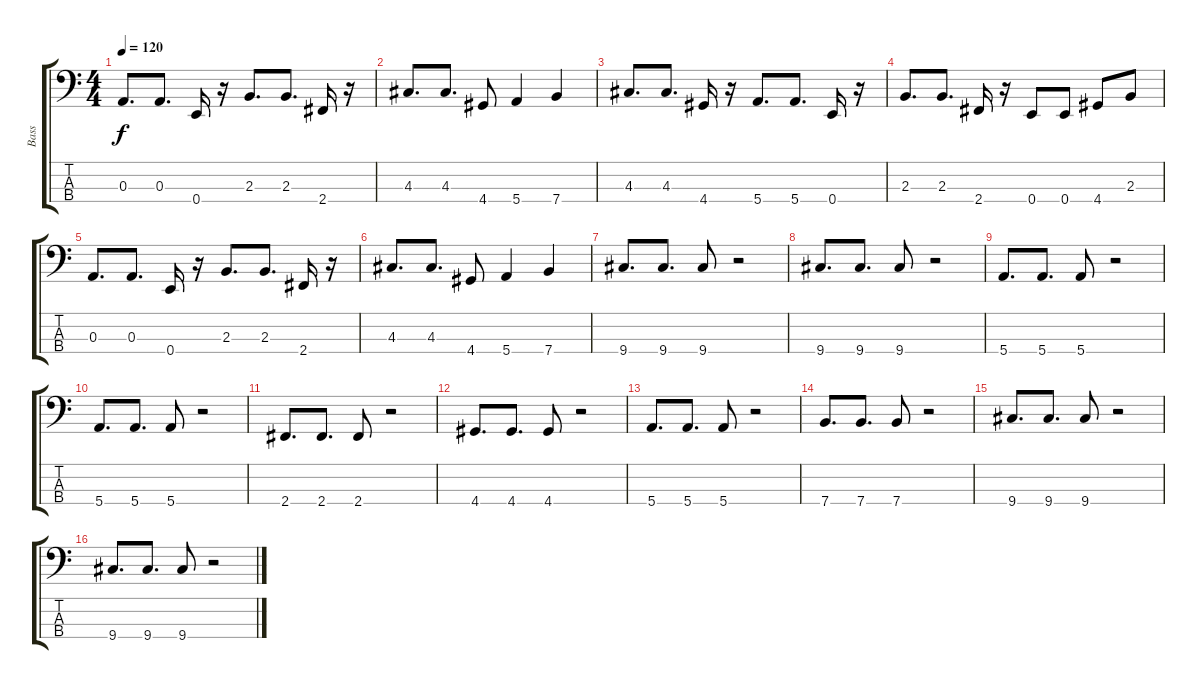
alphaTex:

\track ("Bass" "Bass") {instrument synthbass1}
\staff {score tabs}
\tuning (G2 D2 A1 E1) {hide}
\ts (4 4)
\tempo 120
\clef f4
\ks c
0.3.8{d dy f} 0.3.8{d} 0.4.16 r.16 2.3.8{d} 2.3.8{d} 2.4.16 r.16 |
4.3.8{d} 4.3.8{d} 4.4.8 5.4.4 7.4.4 |
4.3.8{d} 4.3.8{d} 4.4.16 r.16 5.4.8{d} 5.4.8{d} 0.4.16 r.16 |
2.3.8{d} 2.3.8{d} 2.4.16 r.16 0.4.8 0.4.8 4.4.8 2.3.8 |
0.3.8{d} 0.3.8{d} 0.4.16 r.16 2.3.8{d} 2.3.8{d} 2.4.16 r.16 |
4.3.8{d} 4.3.8{d} 4.4.8 5.4.4 7.4.4 |
9.4.8{d} 9.4.8{d} 9.4.8 r.2 |
9.4.8{d} 9.4.8{d} 9.4.8 r.2 |
5.4.8{d} 5.4.8{d} 5.4.8 r.2 |
5.4.8{d} 5.4.8{d} 5.4.8 r.2 |
2.4.8{d} 2.4.8{d} 2.4.8 r.2 |
4.4.8{d} 4.4.8{d} 4.4.8 r.2 |
5.4.8{d} 5.4.8{d} 5.4.8 r.2 |
7.4.8{d} 7.4.8{d} 7.4.8 r.2 |
9.4.8{d} 9.4.8{d} 9.4.8 r.2 |
9.4.8{d} 9.4.8{d} 9.4.8 r.2
